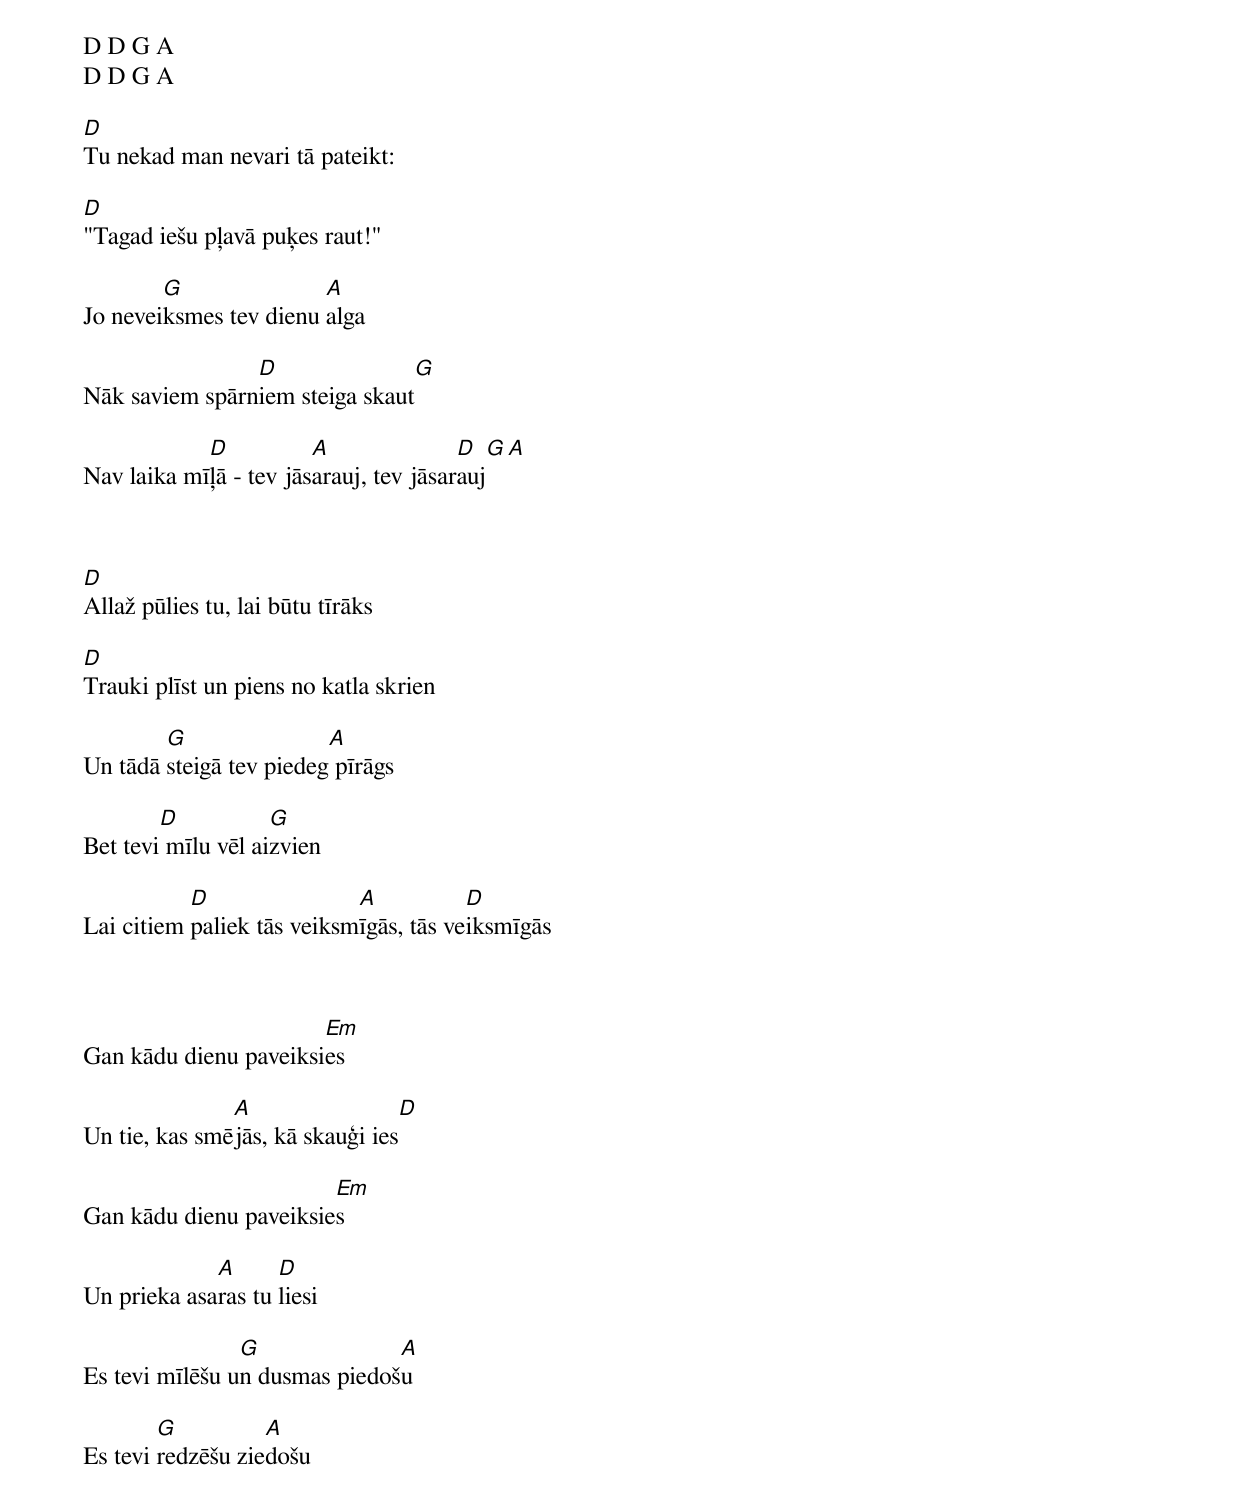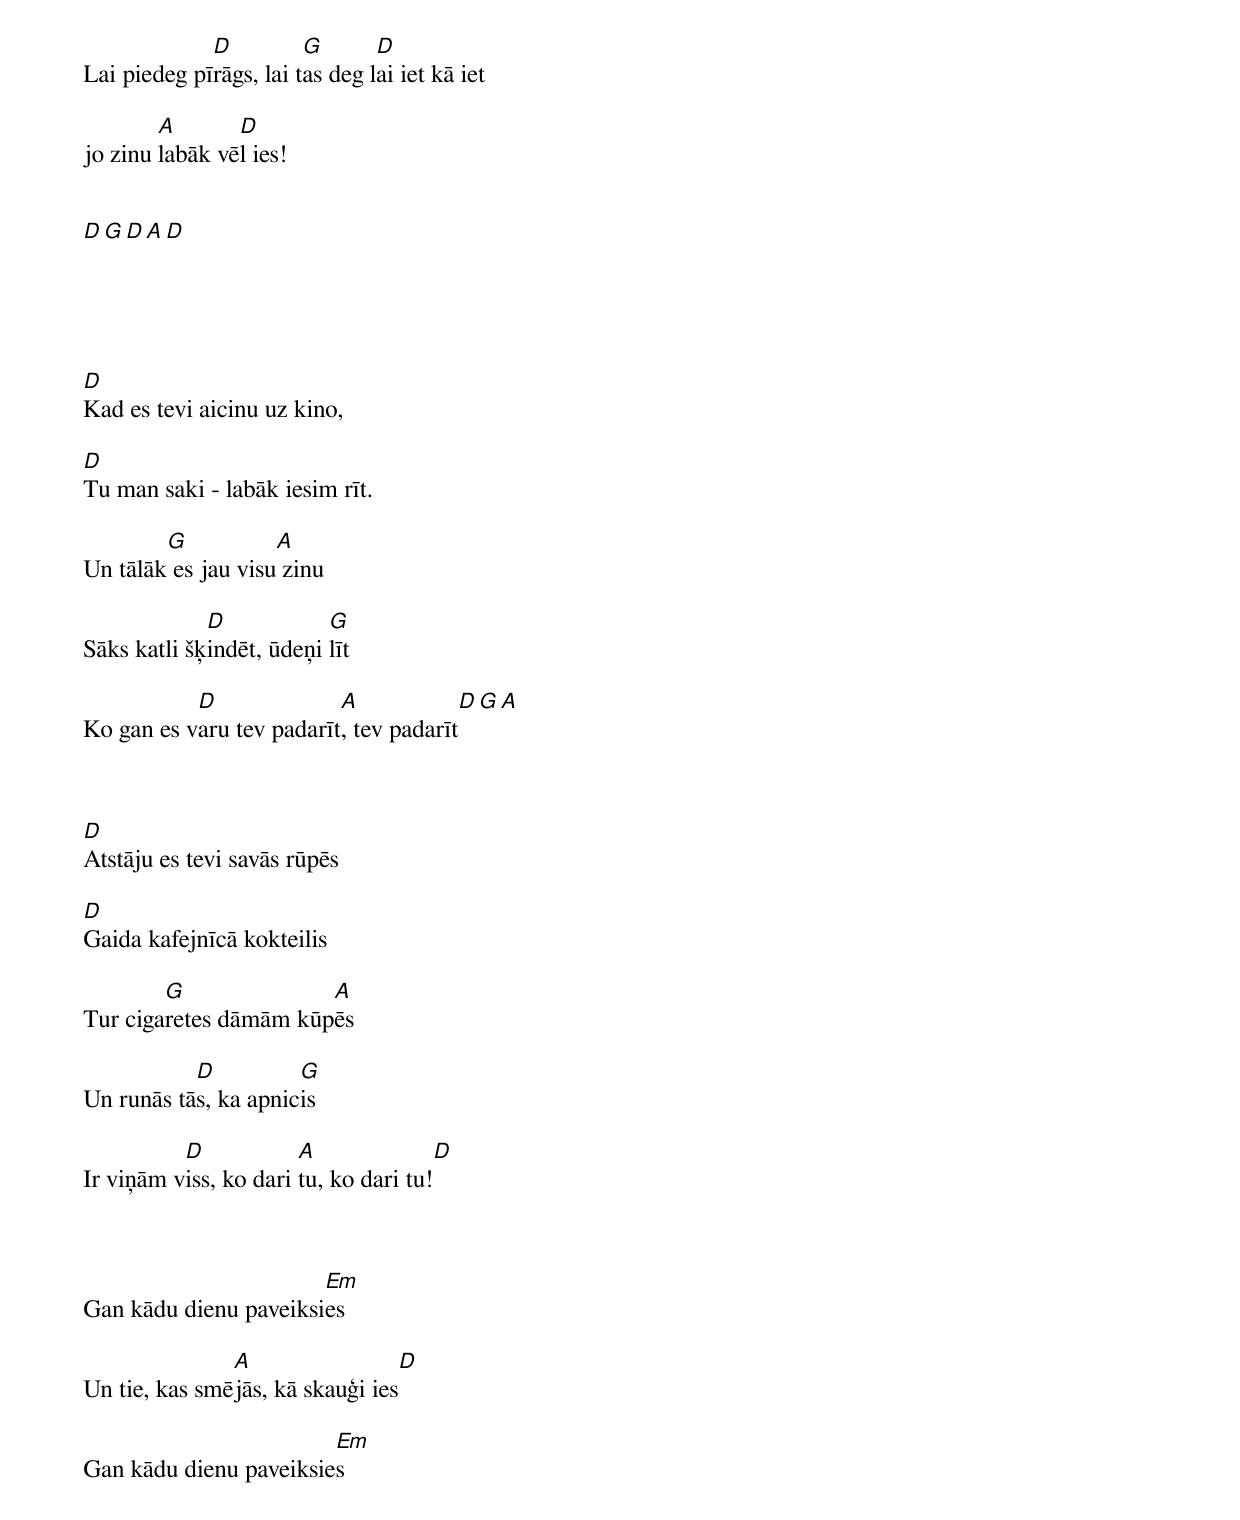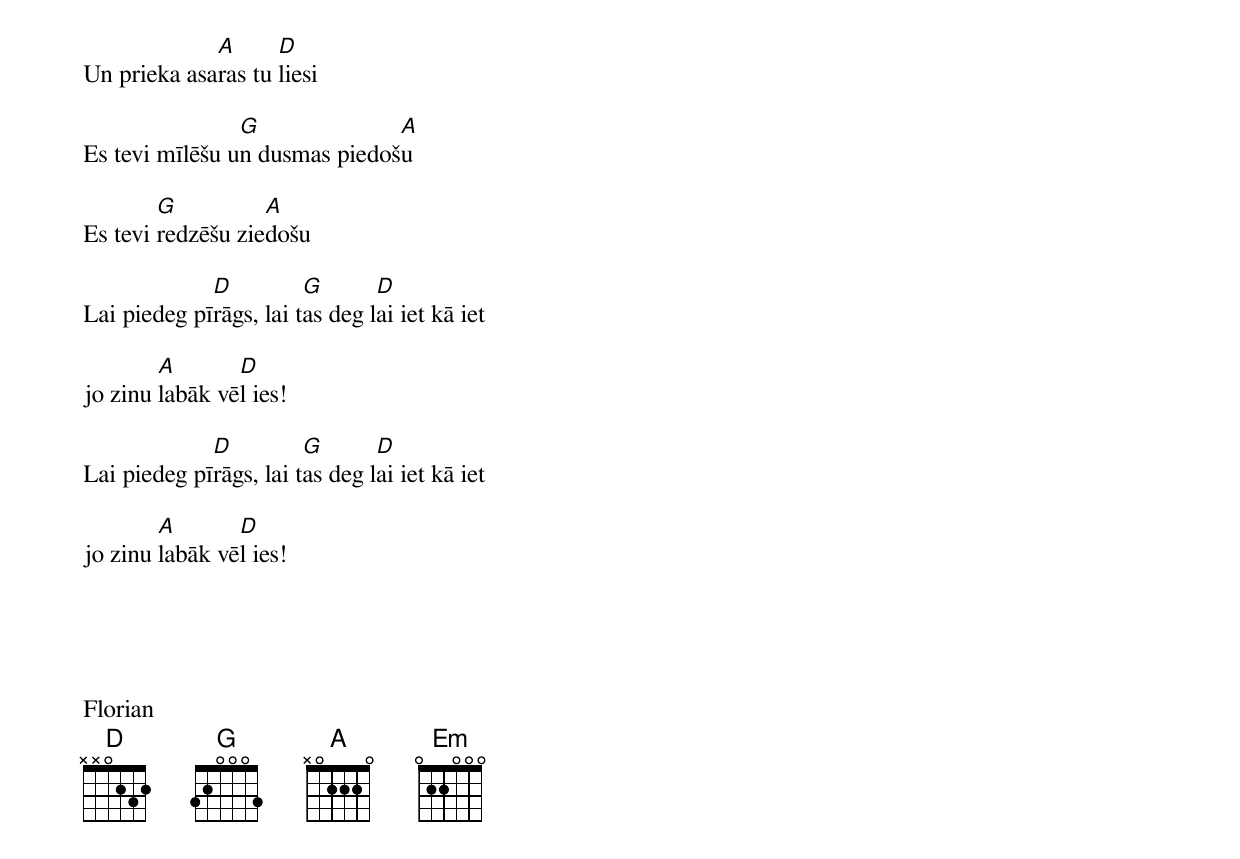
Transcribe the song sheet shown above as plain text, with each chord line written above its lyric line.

D D G A
D D G A

D
Tu nekad man nevari tā pateikt:

D
"Tagad iešu pļavā puķes raut!"

	G		A
Jo neveiksmes tev dienu alga

	        D		     G
Nāk saviem spārniem steiga skaut

	    D	        A		D	G	A
Nav laika mīļā - tev jāsarauj, tev jāsarauj



D
Allaž pūlies tu, lai būtu tīrāks

D
Trauki plīst un piens no katla skrien

	G		 A
Un tādā steigā tev piedeg pīrāgs

	D	    G
Bet tevi mīlu vēl aizvien

	   D		    A		D
Lai citiem paliek tās veiksmīgās, tās veiksmīgās



		       Em
Gan kādu dienu paveiksies

	       A		     D
Un tie, kas smējās, kā skauģi ies

		        Em
Gan kādu dienu paveiksies

	     A	    D
Un prieka asaras tu liesi

		G	       A
Es tevi mīlēšu un dusmas piedošu

	G	   A
Es tevi redzēšu ziedošu

	     D		G	D
Lai piedeg pīrāgs, lai tas deg lai iet kā iet

	A	D
jo zinu labāk vēl ies!


D G D A D





D
Kad es tevi aicinu uz kino,

D
Tu man saki - labāk iesim rīt.

	G	    A
Un tālāk es jau visu zinu

	     D	          G
Sāks katli šķindēt, ūdeņi līt

	   D	          A	               D	G	A
Ko gan es varu tev padarīt, tev padarīt



D
Atstāju es tevi savās rūpēs

D
Gaida kafejnīcā kokteilis

	G	       A
Tur cigaretes dāmām kūpēs

	   D	      G
Un runās tās, ka apnicis

	  D	       A	          D
Ir viņām viss, ko dari tu, ko dari tu!



		       Em
Gan kādu dienu paveiksies

	       A		     D
Un tie, kas smējās, kā skauģi ies

		        Em
Gan kādu dienu paveiksies

	     A	    D
Un prieka asaras tu liesi

		G	       A
Es tevi mīlēšu un dusmas piedošu

	G	   A
Es tevi redzēšu ziedošu

	     D		G	D
Lai piedeg pīrāgs, lai tas deg lai iet kā iet

	A	D
jo zinu labāk vēl ies!

	     D		G	D
Lai piedeg pīrāgs, lai tas deg lai iet kā iet

	A	D
jo zinu labāk vēl ies!





Florian
